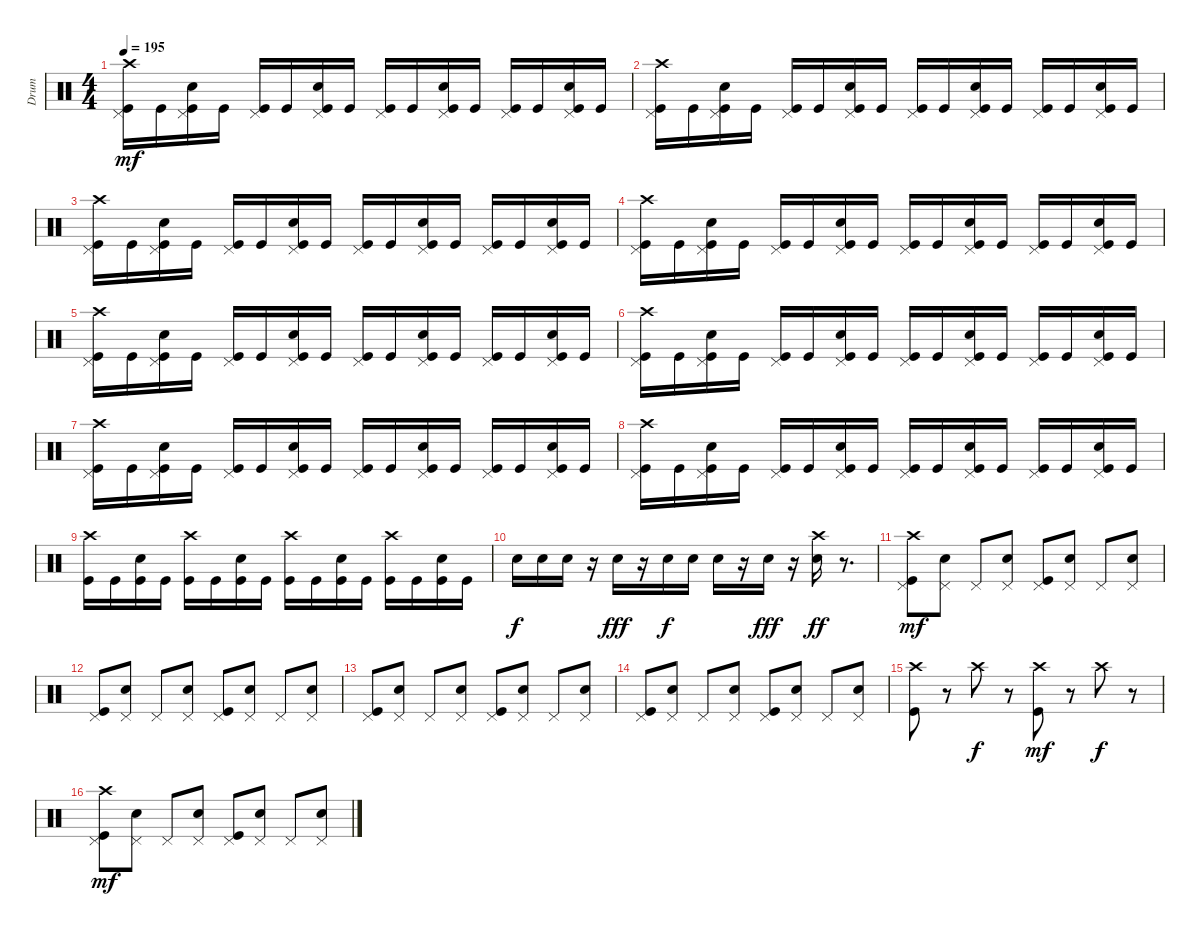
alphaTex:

\track ("Drum" "Drum") {instrument percussion}
\staff {score}
\articulation defaults
\ts (4 4)
\tempo 195
\clef neutral
\ks c
("Crash high (hit)" "Pedal Hi-Hat (hit)" "Kick (hit)").16{dy mf} "Kick (hit)".16 ("Pedal Hi-Hat (hit)" "Snare (hit) 2" "Kick (hit)").16 "Kick (hit)".16 ("Pedal Hi-Hat (hit)" "Kick (hit)").16 "Kick (hit)".16 ("Pedal Hi-Hat (hit)" "Snare (hit) 2" "Kick (hit)").16 "Kick (hit)".16 ("Pedal Hi-Hat (hit)" "Kick (hit)").16 "Kick (hit)".16 ("Pedal Hi-Hat (hit)" "Snare (hit) 2" "Kick (hit)").16 "Kick (hit)".16 ("Pedal Hi-Hat (hit)" "Kick (hit)").16 "Kick (hit)".16 ("Pedal Hi-Hat (hit)" "Snare (hit) 2" "Kick (hit)").16 "Kick (hit)".16 |
("Crash high (hit)" "Pedal Hi-Hat (hit)" "Kick (hit)").16 "Kick (hit)".16 ("Pedal Hi-Hat (hit)" "Snare (hit) 2" "Kick (hit)").16 "Kick (hit)".16 ("Pedal Hi-Hat (hit)" "Kick (hit)").16 "Kick (hit)".16 ("Pedal Hi-Hat (hit)" "Snare (hit) 2" "Kick (hit)").16 "Kick (hit)".16 ("Pedal Hi-Hat (hit)" "Kick (hit)").16 "Kick (hit)".16 ("Pedal Hi-Hat (hit)" "Snare (hit) 2" "Kick (hit)").16 "Kick (hit)".16 ("Pedal Hi-Hat (hit)" "Kick (hit)").16 "Kick (hit)".16 ("Pedal Hi-Hat (hit)" "Snare (hit) 2" "Kick (hit)").16 "Kick (hit)".16 |
("Crash high (hit)" "Pedal Hi-Hat (hit)" "Kick (hit)").16 "Kick (hit)".16 ("Pedal Hi-Hat (hit)" "Snare (hit) 2" "Kick (hit)").16 "Kick (hit)".16 ("Pedal Hi-Hat (hit)" "Kick (hit)").16 "Kick (hit)".16 ("Pedal Hi-Hat (hit)" "Snare (hit) 2" "Kick (hit)").16 "Kick (hit)".16 ("Pedal Hi-Hat (hit)" "Kick (hit)").16 "Kick (hit)".16 ("Pedal Hi-Hat (hit)" "Snare (hit) 2" "Kick (hit)").16 "Kick (hit)".16 ("Pedal Hi-Hat (hit)" "Kick (hit)").16 "Kick (hit)".16 ("Pedal Hi-Hat (hit)" "Snare (hit) 2" "Kick (hit)").16 "Kick (hit)".16 |
("Crash high (hit)" "Pedal Hi-Hat (hit)" "Kick (hit)").16 "Kick (hit)".16 ("Pedal Hi-Hat (hit)" "Snare (hit) 2" "Kick (hit)").16 "Kick (hit)".16 ("Pedal Hi-Hat (hit)" "Kick (hit)").16 "Kick (hit)".16 ("Pedal Hi-Hat (hit)" "Snare (hit) 2" "Kick (hit)").16 "Kick (hit)".16 ("Pedal Hi-Hat (hit)" "Kick (hit)").16 "Kick (hit)".16 ("Pedal Hi-Hat (hit)" "Snare (hit) 2" "Kick (hit)").16 "Kick (hit)".16 ("Pedal Hi-Hat (hit)" "Kick (hit)").16 "Kick (hit)".16 ("Pedal Hi-Hat (hit)" "Snare (hit) 2" "Kick (hit)").16 "Kick (hit)".16 |
("Crash high (hit)" "Pedal Hi-Hat (hit)" "Kick (hit)").16 "Kick (hit)".16 ("Pedal Hi-Hat (hit)" "Snare (hit) 2" "Kick (hit)").16 "Kick (hit)".16 ("Pedal Hi-Hat (hit)" "Kick (hit)").16 "Kick (hit)".16 ("Pedal Hi-Hat (hit)" "Snare (hit) 2" "Kick (hit)").16 "Kick (hit)".16 ("Pedal Hi-Hat (hit)" "Kick (hit)").16 "Kick (hit)".16 ("Pedal Hi-Hat (hit)" "Snare (hit) 2" "Kick (hit)").16 "Kick (hit)".16 ("Pedal Hi-Hat (hit)" "Kick (hit)").16 "Kick (hit)".16 ("Pedal Hi-Hat (hit)" "Snare (hit) 2" "Kick (hit)").16 "Kick (hit)".16 |
("Crash high (hit)" "Pedal Hi-Hat (hit)" "Kick (hit)").16 "Kick (hit)".16 ("Pedal Hi-Hat (hit)" "Snare (hit) 2" "Kick (hit)").16 "Kick (hit)".16 ("Pedal Hi-Hat (hit)" "Kick (hit)").16 "Kick (hit)".16 ("Pedal Hi-Hat (hit)" "Snare (hit) 2" "Kick (hit)").16 "Kick (hit)".16 ("Pedal Hi-Hat (hit)" "Kick (hit)").16 "Kick (hit)".16 ("Pedal Hi-Hat (hit)" "Snare (hit) 2" "Kick (hit)").16 "Kick (hit)".16 ("Pedal Hi-Hat (hit)" "Kick (hit)").16 "Kick (hit)".16 ("Pedal Hi-Hat (hit)" "Snare (hit) 2" "Kick (hit)").16 "Kick (hit)".16 |
("Crash high (hit)" "Pedal Hi-Hat (hit)" "Kick (hit)").16 "Kick (hit)".16 ("Pedal Hi-Hat (hit)" "Snare (hit) 2" "Kick (hit)").16 "Kick (hit)".16 ("Pedal Hi-Hat (hit)" "Kick (hit)").16 "Kick (hit)".16 ("Pedal Hi-Hat (hit)" "Snare (hit) 2" "Kick (hit)").16 "Kick (hit)".16 ("Pedal Hi-Hat (hit)" "Kick (hit)").16 "Kick (hit)".16 ("Pedal Hi-Hat (hit)" "Snare (hit) 2" "Kick (hit)").16 "Kick (hit)".16 ("Pedal Hi-Hat (hit)" "Kick (hit)").16 "Kick (hit)".16 ("Pedal Hi-Hat (hit)" "Snare (hit) 2" "Kick (hit)").16 "Kick (hit)".16 |
("Crash high (hit)" "Pedal Hi-Hat (hit)" "Kick (hit)").16 "Kick (hit)".16 ("Pedal Hi-Hat (hit)" "Snare (hit) 2" "Kick (hit)").16 "Kick (hit)".16 ("Pedal Hi-Hat (hit)" "Kick (hit)").16 "Kick (hit)".16 ("Pedal Hi-Hat (hit)" "Snare (hit) 2" "Kick (hit)").16 "Kick (hit)".16 ("Pedal Hi-Hat (hit)" "Kick (hit)").16 "Kick (hit)".16 ("Pedal Hi-Hat (hit)" "Snare (hit) 2" "Kick (hit)").16 "Kick (hit)".16 ("Pedal Hi-Hat (hit)" "Kick (hit)").16 "Kick (hit)".16 ("Pedal Hi-Hat (hit)" "Snare (hit) 2" "Kick (hit)").16 "Kick (hit)".16 |
("Crash high (hit)" "Kick (hit)").16 "Kick (hit)".16 ("Snare (hit) 2" "Kick (hit)").16 "Kick (hit)".16 ("Crash high (hit)" "Kick (hit)").16 "Kick (hit)".16 ("Snare (hit) 2" "Kick (hit)").16 "Kick (hit)".16 ("Crash high (hit)" "Kick (hit)").16 "Kick (hit)".16 ("Snare (hit) 2" "Kick (hit)").16 "Kick (hit)".16 ("Crash high (hit)" "Kick (hit)").16 "Kick (hit)".16 ("Snare (hit) 2" "Kick (hit)").16 "Kick (hit)".16 |
"Snare (hit) 2".16{dy f} "Snare (hit) 2".16 "Snare (hit) 2".16 r.16 "Snare (hit) 2".16{dy fff} r.16 "Snare (hit) 2".16{dy f} "Snare (hit) 2".16 "Snare (hit) 2".16 r.16 "Snare (hit) 2".16{dy fff} r.16 ("Crash high (hit)" "Snare (hit) 2").16{dy ff} r.8{d} |
("Pedal Hi-Hat (hit)" "Kick (hit)" "Crash high (hit)").8{dy mf} ("Pedal Hi-Hat (hit)" "Snare (hit) 2").8 "Pedal Hi-Hat (hit)".8 ("Pedal Hi-Hat (hit)" "Snare (hit) 2").8 ("Pedal Hi-Hat (hit)" "Kick (hit)").8 ("Pedal Hi-Hat (hit)" "Snare (hit) 2").8 "Pedal Hi-Hat (hit)".8 ("Pedal Hi-Hat (hit)" "Snare (hit) 2").8 |
("Pedal Hi-Hat (hit)" "Kick (hit)").8 ("Pedal Hi-Hat (hit)" "Snare (hit) 2").8 "Pedal Hi-Hat (hit)".8 ("Pedal Hi-Hat (hit)" "Snare (hit) 2").8 ("Pedal Hi-Hat (hit)" "Kick (hit)").8 ("Pedal Hi-Hat (hit)" "Snare (hit) 2").8 "Pedal Hi-Hat (hit)".8 ("Pedal Hi-Hat (hit)" "Snare (hit) 2").8 |
("Pedal Hi-Hat (hit)" "Kick (hit)").8 ("Pedal Hi-Hat (hit)" "Snare (hit) 2").8 "Pedal Hi-Hat (hit)".8 ("Pedal Hi-Hat (hit)" "Snare (hit) 2").8 ("Pedal Hi-Hat (hit)" "Kick (hit)").8 ("Pedal Hi-Hat (hit)" "Snare (hit) 2").8 "Pedal Hi-Hat (hit)".8 ("Pedal Hi-Hat (hit)" "Snare (hit) 2").8 |
("Pedal Hi-Hat (hit)" "Kick (hit)").8 ("Pedal Hi-Hat (hit)" "Snare (hit) 2").8 "Pedal Hi-Hat (hit)".8 ("Pedal Hi-Hat (hit)" "Snare (hit) 2").8 ("Pedal Hi-Hat (hit)" "Kick (hit)").8 ("Pedal Hi-Hat (hit)" "Snare (hit) 2").8 "Pedal Hi-Hat (hit)".8 ("Pedal Hi-Hat (hit)" "Snare (hit) 2").8 |
("Crash high (hit)" "Kick (hit)").8 r.8 "Crash high (hit)".8{dy f} r.8 ("Crash high (hit)" "Kick (hit)").8{dy mf} r.8 "Crash high (hit)".8{dy f} r.8 |
("Pedal Hi-Hat (hit)" "Kick (hit)" "Crash high (hit)").8{dy mf} ("Pedal Hi-Hat (hit)" "Snare (hit) 2").8 "Pedal Hi-Hat (hit)".8 ("Pedal Hi-Hat (hit)" "Snare (hit) 2").8 ("Pedal Hi-Hat (hit)" "Kick (hit)").8 ("Pedal Hi-Hat (hit)" "Snare (hit) 2").8 "Pedal Hi-Hat (hit)".8 ("Pedal Hi-Hat (hit)" "Snare (hit) 2").8
